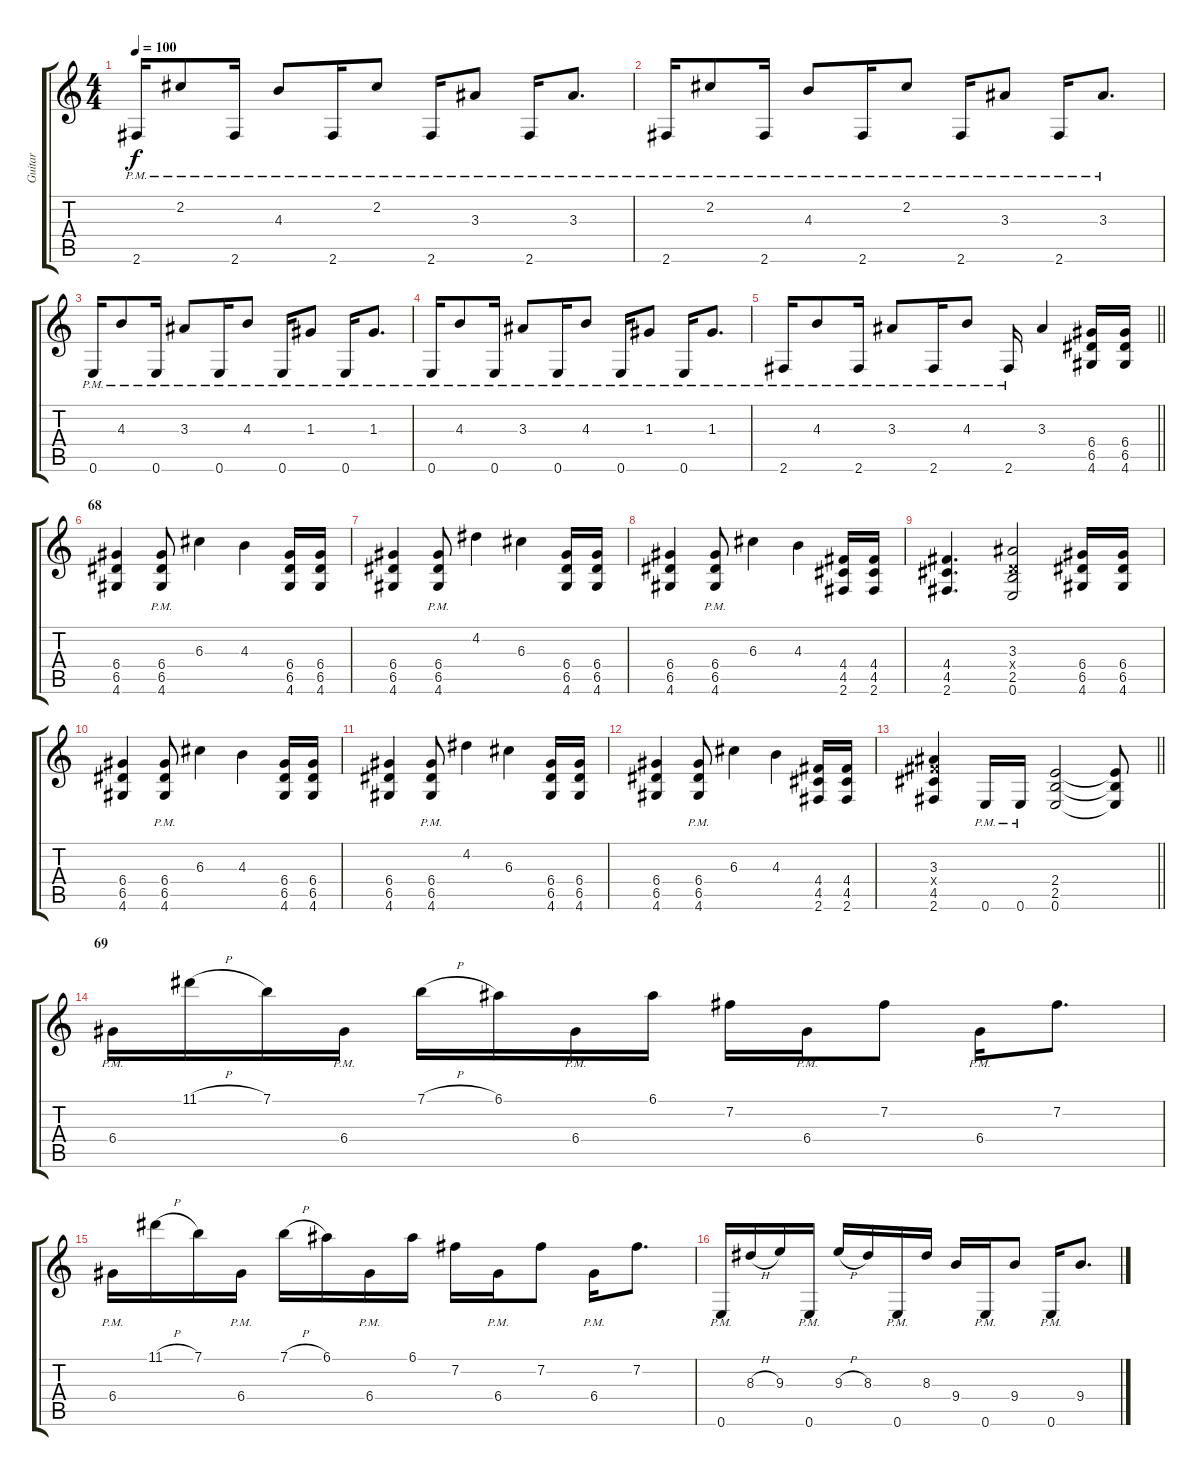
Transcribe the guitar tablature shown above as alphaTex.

\track ("Guitar" "Guitar") {instrument distortionguitar}
\staff {score tabs}
\tuning (E4 B3 G3 D3 A2 E2) {hide}
\ts (4 4)
\tempo 100
\clef g2
\ks c
2.6{pm}.16{dy f} 2.2{pm}.8 2.6{pm}.16 4.3{pm}.8 2.6{pm}.16 2.2{pm}.8 2.6{pm}.16 3.3{pm}.8 2.6{pm}.16 3.3{pm}.8{d} |
2.6{pm}.16 2.2{pm}.8 2.6{pm}.16 4.3{pm}.8 2.6{pm}.16 2.2{pm}.8 2.6{pm}.16 3.3{pm}.8 2.6{pm}.16 3.3{pm}.8{d} |
0.6{pm}.16 4.3{pm}.8 0.6{pm}.16 3.3{pm}.8 0.6{pm}.16 4.3{pm}.8 0.6{pm}.16 1.3{pm}.8 0.6{pm}.16 1.3{pm}.8{d} |
0.6{pm}.16 4.3{pm}.8 0.6{pm}.16 3.3{pm}.8 0.6{pm}.16 4.3{pm}.8 0.6{pm}.16 1.3{pm}.8 0.6{pm}.16 1.3{pm}.8{d} |
\barLineRight lightlight
2.6{pm}.16 4.3{pm}.8 2.6{pm}.16 3.3{pm}.8 2.6{pm}.16 4.3{pm}.8 2.6{pm}.16 3.3.4 (6.4 6.5 4.6).16 (6.4 6.5 4.6).16 |
\section ("" "68")
(6.4 6.5 4.6).4 (6.4{pm} 6.5{pm} 4.6{pm}).8 6.3.4 4.3.4 (6.4 6.5 4.6).16 (6.4 6.5 4.6).16 |
(6.4 6.5 4.6).4 (6.4{pm} 6.5{pm} 4.6{pm}).8 4.2.4 6.3.4 (6.4 6.5 4.6).16 (6.4 6.5 4.6).16 |
(6.4 6.5 4.6).4 (6.4{pm} 6.5{pm} 4.6{pm}).8 6.3.4 4.3.4 (4.4 4.5 2.6).16 (4.4 4.5 2.6).16 |
(4.4 4.5 2.6).4{d} (3.3 0.4{x} 2.5 0.6).2 (6.4 6.5 4.6).16 (6.4 6.5 4.6).16 |
(6.4 6.5 4.6).4 (6.4{pm} 6.5{pm} 4.6{pm}).8 6.3.4 4.3.4 (6.4 6.5 4.6).16 (6.4 6.5 4.6).16 |
(6.4 6.5 4.6).4 (6.4{pm} 6.5{pm} 4.6{pm}).8 4.2.4 6.3.4 (6.4 6.5 4.6).16 (6.4 6.5 4.6).16 |
(6.4 6.5 4.6).4 (6.4{pm} 6.5{pm} 4.6{pm}).8 6.3.4 4.3.4 (4.4 4.5 2.6).16 (4.4 4.5 2.6).16 |
\barLineRight lightlight
(3.3 4.4{x} 4.5 2.6).4 0.6{pm}.16 0.6{pm}.16 (2.4 2.5 0.6).2 (2.4{t} 2.5{t} 0.6{t}).8 |
\section ("" "69")
6.4{pm}.16 11.1{h}.16 7.1.16 6.4{pm}.16 7.1{h}.16 6.1.16 6.4{pm}.16 6.1.16 7.2.16 6.4{pm}.16 7.2.8 6.4{pm}.16 7.2.8{d} |
6.4{pm}.16 11.1{h}.16 7.1.16 6.4{pm}.16 7.1{h}.16 6.1.16 6.4{pm}.16 6.1.16 7.2.16 6.4{pm}.16 7.2.8 6.4{pm}.16 7.2.8{d} |
0.6{pm}.16 8.3{h}.16 9.3.16 0.6{pm}.16 9.3{h}.16 8.3.16 0.6{pm}.16 8.3.16 9.4.16 0.6{pm}.16 9.4.8 0.6{pm}.16 9.4.8{d}
